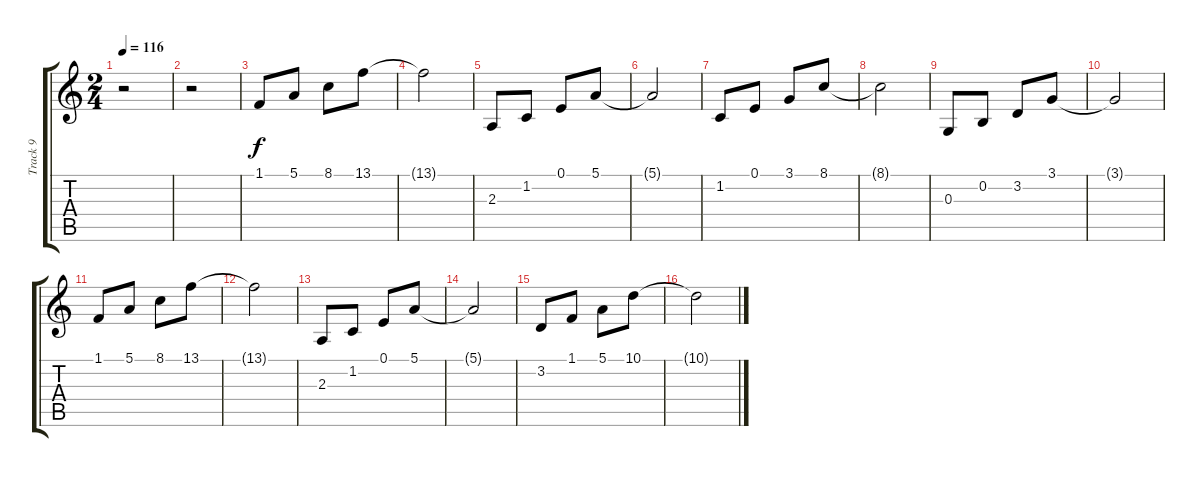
\track ("Track 9" "Track 9") {instrument acousticgrandpiano}
\staff {score tabs}
\tuning (E4 B3 G3 D3 A2 E2) {hide}
\ts (2 4)
\tempo 116
\clef g2
\ks c
r.2{dy f} |
r.2 |
1.1.8 5.1.8 8.1.8 13.1.8 |
13.1{t}.2 |
2.3.8 1.2.8 0.1.8 5.1.8 |
5.1{t}.2 |
1.2.8 0.1.8 3.1.8 8.1.8 |
8.1{t}.2 |
0.3.8 0.2.8 3.2.8 3.1.8 |
3.1{t}.2 |
1.1.8 5.1.8 8.1.8 13.1.8 |
13.1{t}.2 |
2.3.8 1.2.8 0.1.8 5.1.8 |
5.1{t}.2 |
3.2.8 1.1.8 5.1.8 10.1.8 |
10.1{t}.2
